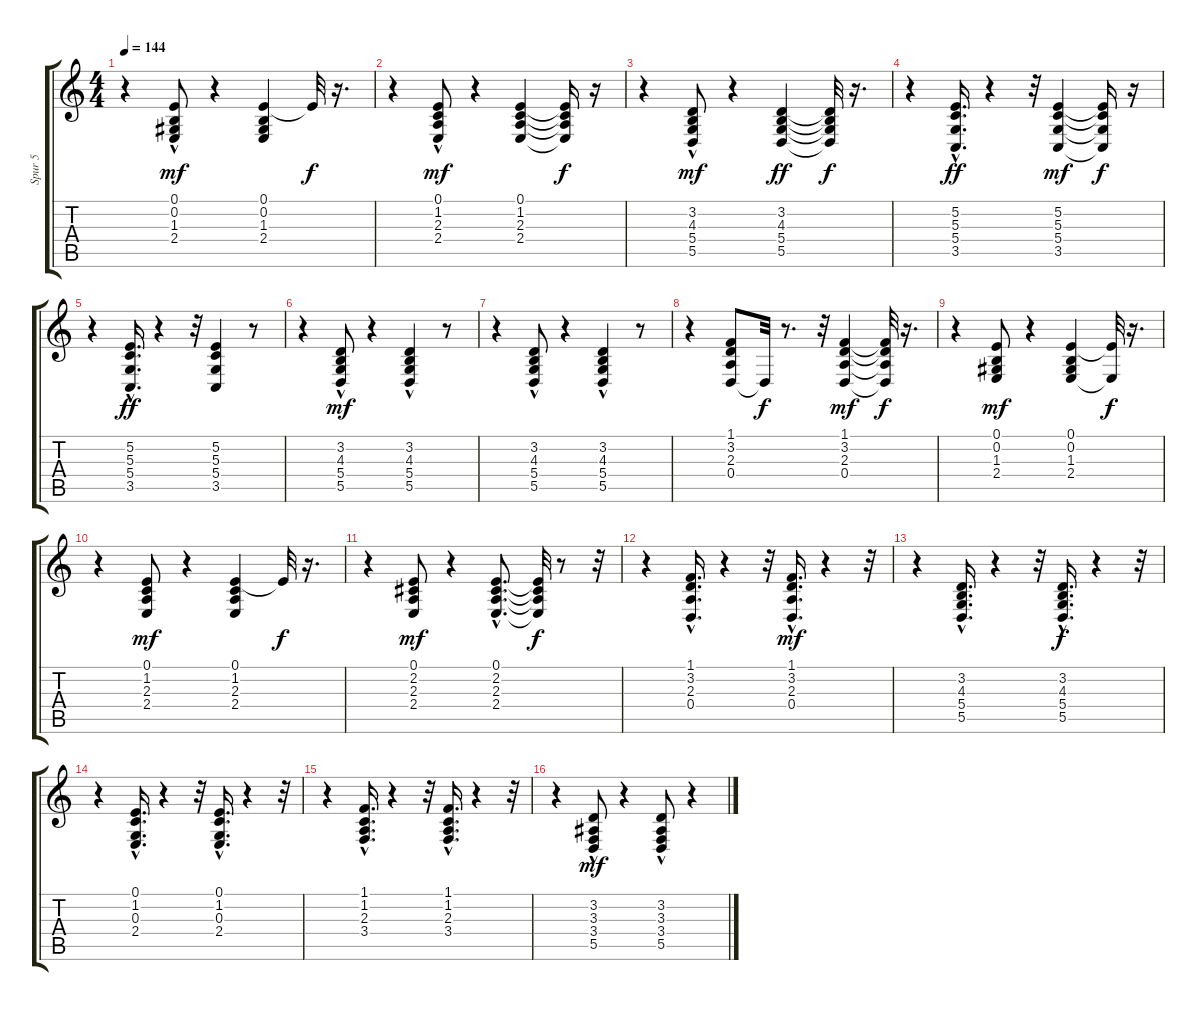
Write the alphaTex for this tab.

\track ("Spur 5" "Spur 5") {instrument acousticgrandpiano}
\staff {score tabs}
\tuning (E4 B3 G3 D3 A2 E2) {hide}
\ts (4 4)
\tempo 144
\clef g2
\ks c
r.4{dy ff} (0.1{hac} 0.2 1.3 2.4).8{dy mf} r.4 (0.1 0.2 1.3 2.4).4 0.1{t}.32{dy f} r.16{d} |
r.4 (0.1 1.2 2.3 2.4{hac}).8{dy mf} r.4 (0.1 1.2 2.3 2.4).4 (0.1{t} 1.2{t} 2.3{t} 2.4{t}).16{dy f} r.16 |
r.4 (3.2 4.3 5.4 5.5{hac}).8{dy mf} r.4 (3.2 4.3 5.4 5.5).4{dy ff} (3.2{t} 4.3{t} 5.4{t} 5.5{t}).32{dy f} r.16{d} |
r.4 (5.2{hac} 5.3{hac} 5.4 3.5{hac}).16{d dy ff} r.4 r.32 (5.2 5.3 5.4 3.5).4{dy mf} (5.2{t} 5.3{t} 5.4{t} 3.5{t}).16{dy f} r.16 |
r.4 (5.2{hac} 5.3{hac} 5.4 3.5).16{d dy ff} r.4 r.32 (5.2 5.3 5.4 3.5).4 r.8 |
r.4 (3.2 4.3 5.4{hac} 5.5{hac}).8{dy mf} r.4 (3.2 4.3{hac} 5.4{hac} 5.5{hac}).4 r.8 |
r.4 (3.2 4.3 5.4{hac} 5.5{hac}).8 r.4 (3.2 4.3{hac} 5.4{hac} 5.5{hac}).4 r.8 |
r.4 (1.1 3.2 2.3 0.4).8 0.4{t}.32{dy f} r.8{d} r.32 (1.1 3.2 2.3 0.4).4{dy mf} (1.1{t} 3.2{t} 2.3{t} 0.4{t}).32{dy f} r.16{d} |
r.4 (0.1 0.2 1.3 2.4).8{dy mf} r.4 (0.1 0.2 1.3 2.4).4 (0.1{t} 2.4{t}).32{dy f} r.16{d} |
r.4 (0.1 1.2 2.3 2.4).8{dy mf} r.4 (0.1 1.2 2.3 2.4).4 0.1{t}.32{dy f} r.16{d} |
r.4 (0.1 2.2 2.3 2.4).8{dy mf} r.4 (0.1{hac} 2.2{hac} 2.3{hac} 2.4{hac}).8{d} (0.1{t} 2.2{t} 2.3{t} 2.4{t}).32{dy f} r.8 r.32 |
r.4 (1.1{hac} 3.2{hac} 2.3 0.4).16{d} r.4 r.32 (1.1{hac} 3.2{hac} 2.3{hac} 0.4{hac}).16{d dy mf} r.4 r.32 |
r.4 (3.2{hac} 4.3{hac} 5.4 5.5).16{d} r.4 r.32 (3.2{hac} 4.3{hac} 5.4 5.5{hac}).16{d dy f} r.4 r.32 |
r.4 (0.1{hac} 1.2{hac} 0.3 2.4).16{d} r.4 r.32 (0.1{hac} 1.2{hac} 0.3 2.4{hac}).16{d} r.4 r.32 |
r.4 (1.1{hac} 1.2{hac} 2.3 3.4).16{d} r.4 r.32 (1.1{hac} 1.2{hac} 2.3 3.4).16{d} r.4 r.32 |
r.4 (3.2{hac} 3.3{hac} 3.4{hac} 5.5).8{dy mf} r.4 (3.2{hac} 3.3{hac} 3.4 5.5).8 r.4
